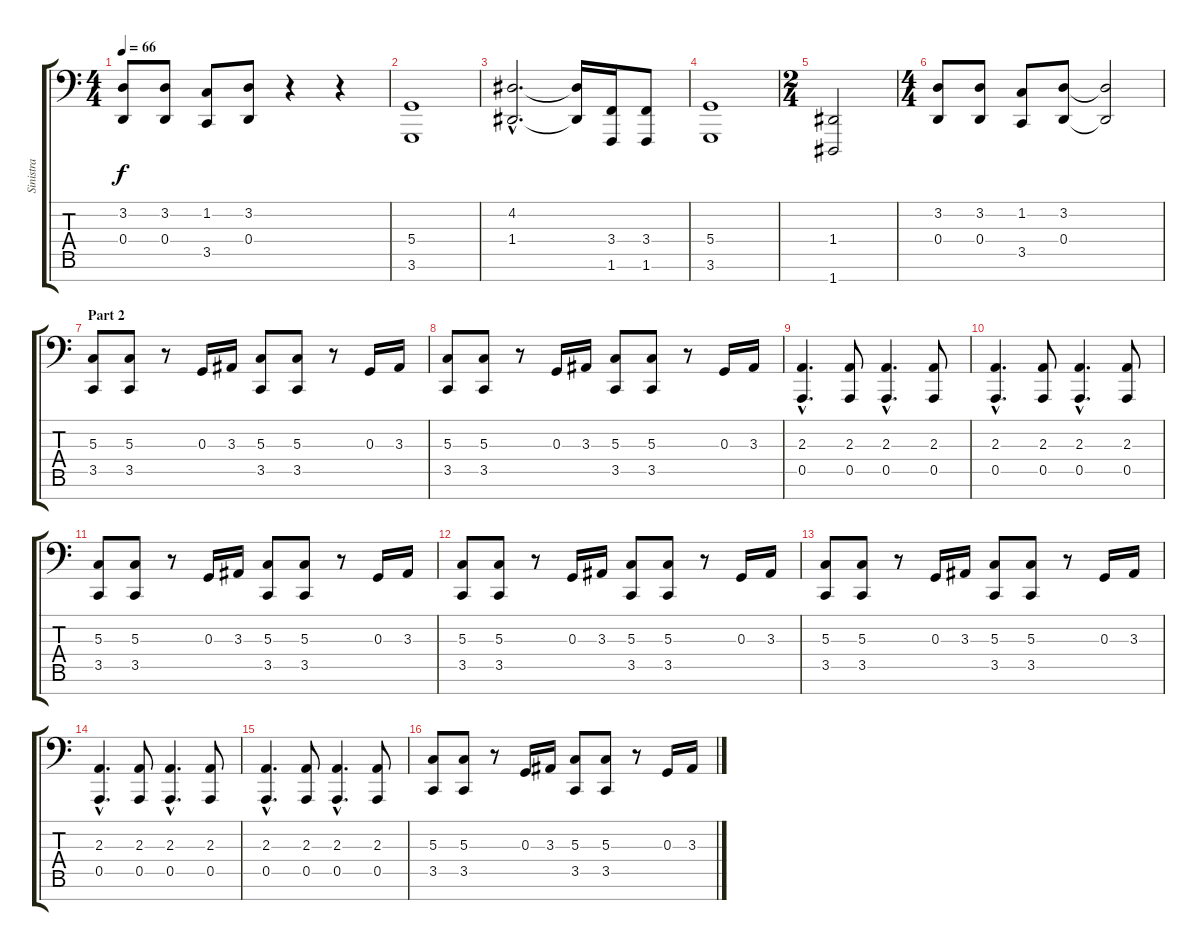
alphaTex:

\track ("Sinistra" "Sinistra") {instrument electricgrandpiano}
\staff {score tabs}
\tuning (E3 B2 G2 D2 A1 E1 D1) {hide}
\ts (4 4)
\tempo 66
\clef f4
\ks c
(3.2 0.4).8{dy f} (3.2 0.4).8 (1.2 3.5).8 (3.2 0.4).8 r.4 r.4 |
(5.4 3.6).1 |
(4.2{hac} 1.4{hac}).2{d} (4.2{t} 1.4{t}).16 (3.4 1.6).16 (3.4 1.6).8 |
(5.4 3.6).1 |
\ts (2 4)
(1.4 1.7).2 |
\ts (4 4)
(3.2 0.4).8 (3.2 0.4).8 (1.2 3.5).8 (3.2 0.4).8 (3.2{t} 0.4{t}).2 |
\section ("" "Part 2")
(5.3 3.5).8 (5.3 3.5).8 r.8 0.3.16 3.3.16 (5.3 3.5).8 (5.3 3.5).8 r.8 0.3.16 3.3.16 |
(5.3 3.5).8 (5.3 3.5).8 r.8 0.3.16 3.3.16 (5.3 3.5).8 (5.3 3.5).8 r.8 0.3.16 3.3.16 |
(2.3{hac} 0.5{hac}).4{d} (2.3 0.5).8 (2.3{hac} 0.5{hac}).4{d} (2.3 0.5).8 |
(2.3{hac} 0.5{hac}).4{d} (2.3 0.5).8 (2.3{hac} 0.5{hac}).4{d} (2.3 0.5).8 |
(5.3 3.5).8 (5.3 3.5).8 r.8 0.3.16 3.3.16 (5.3 3.5).8 (5.3 3.5).8 r.8 0.3.16 3.3.16 |
(5.3 3.5).8 (5.3 3.5).8 r.8 0.3.16 3.3.16 (5.3 3.5).8 (5.3 3.5).8 r.8 0.3.16 3.3.16 |
(5.3 3.5).8 (5.3 3.5).8 r.8 0.3.16 3.3.16 (5.3 3.5).8 (5.3 3.5).8 r.8 0.3.16 3.3.16 |
(2.3{hac} 0.5{hac}).4{d} (2.3 0.5).8 (2.3{hac} 0.5{hac}).4{d} (2.3 0.5).8 |
(2.3{hac} 0.5{hac}).4{d} (2.3 0.5).8 (2.3{hac} 0.5{hac}).4{d} (2.3 0.5).8 |
(5.3 3.5).8 (5.3 3.5).8 r.8 0.3.16 3.3.16 (5.3 3.5).8 (5.3 3.5).8 r.8 0.3.16 3.3.16
